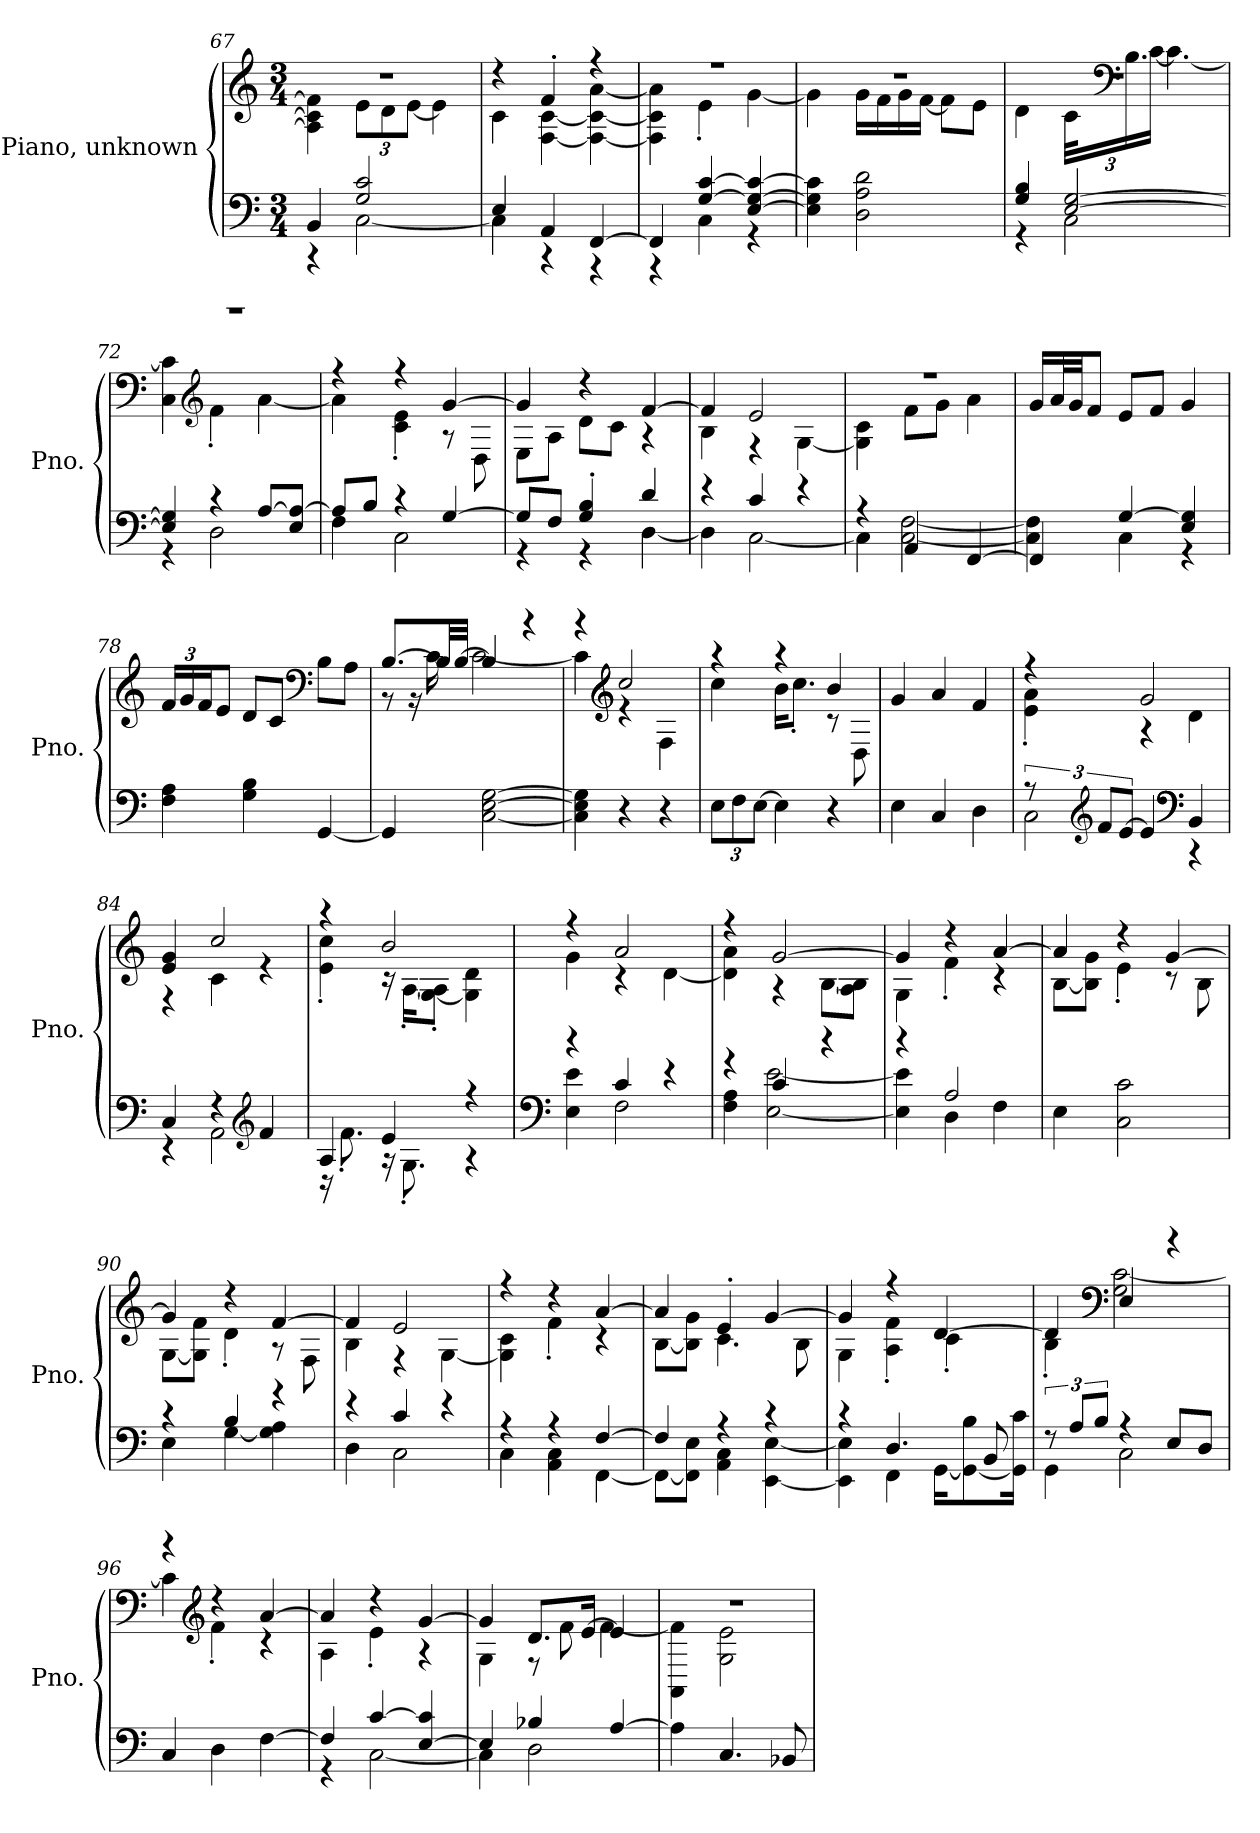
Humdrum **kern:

**kern	**kern
*part1	*part1
*staff2	*staff1
*I"Piano, unknown	*
*I'Pno.	*
*clefF4	*clefG2
*k[]	*k[]
*M3/4	*M3/4
=67	=67
*^	*^
4BB/	4r	2.r	4A\] 4c\] 4f\]
*	*	*	*Xbrackettup
2G/ 2c/	[2C\	.	12e\L
.	.	.	12d\
.	.	.	[12e\J
.	.	.	4e\]
=68	=68	=68	=68
4E/	4C\]	4r	4c\
4AA/	4r	4f'/	[4F\ [4c\
[4FF/	4r	4r	4F\_ 4c\_ [4a\
=69	=69	=69	=69
4FF/]	4r	2.r	4F\] 4c\] 4a\]
[4G/ [4c/	4C\	.	4e'\
[4E/ 4G/_ 4c/_	4r	.	[4g\
*v	*v	*	*
=70	=70	=70
4E\] 4G\] 4c\]	2.r	4g\]
2D\ 2A\ 2d\	.	16g\LL
.	.	16f\
.	.	16g\
.	.	[16f\JJ
.	.	8f\L]
.	.	8e\J
=71	=71	=71
*^	*	*
4G/ 4B/	4r	2.r	4d\
[2E/ [2G/	2C\	.	48c\KLL
*	*	*clefF4	*
.	.	.	24.B\
.	.	.	[24c\JJ
.	.	.	4.c\_
!!LO:LB:g=z	!!
=72	=72	=72	=72
4E/] 4G/]	4r	2.r	4C\ 4c\]
*	*	*clefG2	*
4r	2D\	.	4f'\
[8A/L	.	.	[4a\
8E/ 8A/_J	.	.	.
=73	=73	=73	=73
8A/L]	4F\	4r	4a\]
8B/J	.	.	.
4r	2C\	4r	4c\' 4e\'
[4G/	.	[4g/	8r
.	.	.	8D\
=74	=74	=74	=74
8G/L]	4r	4g/]	8E\L
8F/J	.	.	8A\J
4G/' 4B/'	4r	4r	8d\L
.	.	.	8c\J
4d/	[4D\	[4f/	4r
=75	=75	=75	=75
4r	4D\]	4f/]	4B\
4c/	[2C\	2e/	4r
4r	.	.	[4G\
=76	=76	=76	=76
4r	4C\]	2.r	4G\] 4c\
4AA/	[2C\ [2F\	.	8f\L
.	.	.	8g\J
[4FF/	.	.	4a\
*	*	*v	*v
=77	=77	=77
4FF/]	4C\] 4F\]	16g/LL
.	.	32a/L
.	.	32g/JJ
.	.	8f/J
[4G/	4C\	8e/L
.	.	8f/J
4E/ 4G/]	4r	4g/
*v	*v	*
!!LO:PB:g=z
=78	=78
4F\ 4A\	24f/LL
.	24g/
.	24f/J
.	8e/J
4G\ 4B\	8d/L
.	8c/J
*	*clefF4
[4GG/	8B\L
.	8A\J
=79	=79
*	*^
4GG/]	[8.B/L	8r
.	.	16r
.	32B/LL]	16c\
.	[32B/JJJ	.
[2C\ [2E\ [2G\	4B/]	[2c\
.	4r	.
=80	=80	=80
4C\] 4E\] 4G\]	4r	4c\]
*	*clefG2	*
4r	2cc/	4r
4r	.	4F\
=81	=81	=81
*Xbrackettup	*	*
12E\L	4r	4cc\
12F\	.	.
[12E\J	.	.
4E\]	4r	16b\KL
.	.	8.cc'\J
4r	4b/	8r
.	.	8D\
*	*v	*v
=82	=82
4E\	4g/
4C/	4a/
4D\	4f/
!!LO:LB:g=z
=83	=83
*brackettup	*
*^	*^
12r	2C\	4r	4e\' 4a\'
*clefG2	*	*	*
12f/L	.	.	.
[12e/J	.	.	.
4e/]	.	2g/	4r
*clefF4	*	*	*
4BB/	4r	.	4d\
=84	=84	=84	=84
4C/	4r	4e/ 4g/	4r
4r	2AA\	2cc/	4c\
*clefG2	*	*	*
4f/	.	.	4r
=85	=85	=85	=85
4A/	16r	4r	4e\' 4cc\'
.	8.f'\	.	.
4e/	16r	2b/	16r
.	8.G'\	.	[16A'\KL
.	.	.	[8G\' 8A\]'J
4r	4r	.	4G\] 4d\
=86	=86	=86	=86
*clefF4	*	*	*
4r	4E\ 4e\	4r	4g\
4c/	2F\	2a/	4r
4r	.	.	[4d\
=87	=87	=87	=87
4r	4F\ 4A\	4r	4d\] 4a\
4c/	[2E\ [2e\	[2g/	4r
4r	.	.	[8B\L
.	.	.	8A\ 8B\]J
=88	=88	=88	=88
4r	4E\] 4e\]	4g/]	4G\
2A/	4D\	4r	4f'\
.	4F\	[4a/	4r
*v	*v	*	*
!!LO:LB:g=z	!!
=89	=89	=89
4E\	4a/]	[8B\L
.	.	8B\] 8g\J
2C\ 2c\	4r	4e'\
.	[4g/	8r
.	.	8B\
=90	=90	=90
*^	*	*
4r	4E\	4g/]	[8G\L
.	.	.	8G\] 8f\J
4B/	[4G\	4r	4d'\
4r	4G\] 4A\	[4f/	8r
.	.	.	8F\
=91	=91	=91	=91
4r	4D\	4f/]	4B\
4c/	2C\	2e/	4r
4r	.	.	[4G\
=92	=92	=92	=92
4r	4C\	4r	4G\] 4c\
4r	4AA\ 4C\	4r	4f'\
[4F/	[4FF\	[4a/	4r
=93	=93	=93	=93
4F/]	8FF\L_	4a/]	[8B\L
.	8FF\] 8E\J	.	8B\] 8g\J
4r	4AA\ 4C\	4e'/	4.c\
4r	[4EE\ [4E\	[4g/	.
.	.	.	8B\
=94	=94	=94	=94
4r	4EE\] 4E\]	4g/]	4G\
4.D/	4FF\	4r	4A\' 4f\'
.	[16GG\KL	[4d/	4c'\
.	8GG\_ 8B\	.	.
8BB/	.	.	.
.	16GG\] 16c\Jk	.	.
!!LO:LB:g=z	!!
=95	=95	=95	=95
12r	4GG\	4d/]	4B'\
12A/L	.	.	.
12B/J	.	.	.
*	*	*clefF4	*
4r	2C\	4E/	2G\ [2c\
8E/L	.	4r	.
8D/J	.	.	.
*v	*v	*	*
=96	=96	=96
4C/	4r	4c\]
*	*clefG2	*
4D\	4r	4f'\
[4F\	[4a/	4r
=97	=97	=97
*^	*	*
4F/]	4r	4a/]	4A\
[4c/	[2C\	4r	4e'\
[4E/ 4c/]	.	[4g/	4r
=98	=98	=98	=98
4E/]	4C\]	4g/]	4G\
4B-X/	2D\	8.d/L	8r
.	.	.	8f\
.	.	[16e/Jk	.
[4A/	.	4e/]	[4f\
*v	*v	*	*
=99	=99	=99
4A\]	2.r	4AA\ 4f\]
4.C/	.	2G\ 2e\
8BB-X/	.	.
*	*v	*v
=	=
*-	*-
